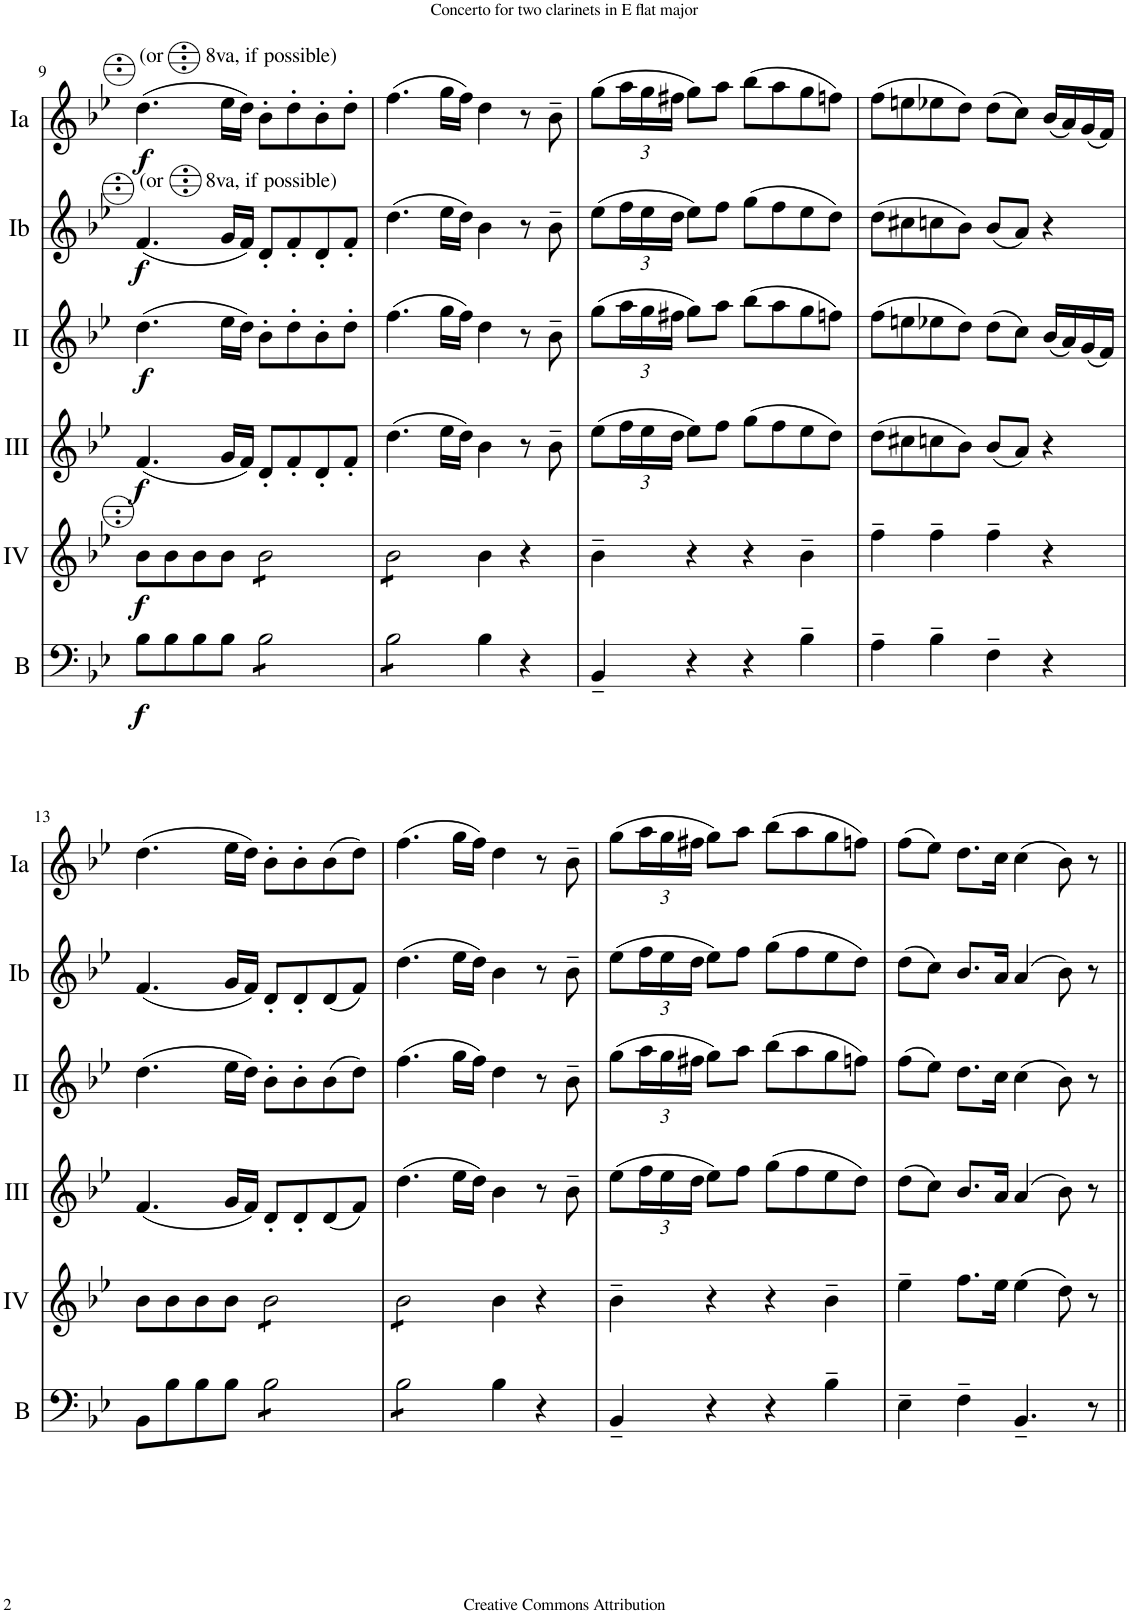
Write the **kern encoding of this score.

**kern	**dynam	**kern	**dynam	**kern	**dynam	**kern	**dynam	**kern	**dynam	**kern	**dynam
*part6	*part6	*part5	*part5	*part4	*part4	*part3	*part3	*part2	*part2	*part1	*part1
*staff6	*staff6	*staff5	*staff5	*staff4	*staff4	*staff3	*staff3	*staff2	*staff2	*staff1	*staff1
*I"Bass	*	*I"Acc. 4	*	*I"Acc. 3	*	*I"Acc. 2	*	*I"Acc. 1b	*	*I"Acc. 1a	*
*I'B	*	*	*	*	*	*	*	*	*	*	*
!!LO:PB:g=z
*clefF4	*	*clefG2	*	*clefG2	*	*clefG2	*	*clefG2	*	*clefG2	*
*Trd7c12	*	*Trd7c12	*	*	*	*	*	*	*	*	*
*k[b-e-]	*	*k[b-e-]	*	*k[b-e-]	*	*k[b-e-]	*	*k[b-e-]	*	*k[b-e-]	*
*M4/4	*	*M4/4	*	*M4/4	*	*M4/4	*	*M4/4	*	*M4/4	*
=9	=9	=9	=9	=9	=9	=9	=9	=9	=9	=9	=9
!	!	!	!	!	!	!	!	!	!	!LO:TX:a:t=(or        8va, if possible)	!
!	!	!	!	!	!	!	!	!LO:TX:a:t=(or        8va, if possible)	!	!	!
!	!LO:DY:b	!	!LO:DY:b	!	!LO:DY:b	!	!LO:DY:b	!	!LO:DY:b	!	!LO:DY:b
8B-\L	f	8b-\L	f	(4.f/	f	(4.dd\	f	(4.f/	f	(4.dd\	f
8B-\	.	8b-\	.	.	.	.	.	.	.	.	.
8B-\	.	8b-\	.	.	.	.	.	.	.	.	.
8B-\J	.	8b-\J	.	16g/LL	.	16ee-\LL	.	16g/LL	.	16ee-\LL	.
.	.	.	.	16f/JJ)	.	16dd\JJ)	.	16f/JJ)	.	16dd\JJ)	.
*tremolo	*	*	*	*	*	*	*	*	*	*	*
*	*	*tremolo	*	*	*	*	*	*	*	*	*
8B-\L	.	8b-\L	.	8d'/L	.	8b-'\L	.	8d'/L	.	8b-'\L	.
8B-\	.	8b-\	.	8f'/	.	8dd'\	.	8f'/	.	8dd'\	.
8B-\	.	8b-\	.	8d'/	.	8b-'\	.	8d'/	.	8b-'\	.
8B-\J	.	8b-\J	.	8f'/J	.	8dd'\J	.	8f'/J	.	8dd'\J	.
=10	=10	=10	=10	=10	=10	=10	=10	=10	=10	=10	=10
8B-\L	.	8b-\L	.	(4.dd\	.	(4.ff\	.	(4.dd\	.	(4.ff\	.
8B-\	.	8b-\	.	.	.	.	.	.	.	.	.
8B-\	.	8b-\	.	.	.	.	.	.	.	.	.
8B-\J	.	8b-\J	.	16ee-\LL	.	16gg\LL	.	16ee-\LL	.	16gg\LL	.
*	*	*Xtremolo	*	*	*	*	*	*	*	*	*
*Xtremolo	*	*	*	*	*	*	*	*	*	*	*
.	.	.	.	16dd\JJ)	.	16ff\JJ)	.	16dd\JJ)	.	16ff\JJ)	.
4B-\	.	4b-\	.	4b-\	.	4dd\	.	4b-\	.	4dd\	.
4r	.	4r	.	8r	.	8r	.	8r	.	8r	.
.	.	.	.	8b-~\	.	8b-~\	.	8b-~\	.	8b-~\	.
=11	=11	=11	=11	=11	=11	=11	=11	=11	=11	=11	=11
4BB-~/	.	4b-~\	.	(8ee-\L	.	(8gg\L	.	(8ee-\L	.	(8gg\L	.
*	*	*	*	*Xbrackettup	*	*Xbrackettup	*	*Xbrackettup	*	*Xbrackettup	*
.	.	.	.	24ff\L	.	24aa\L	.	24ff\L	.	24aa\L	.
.	.	.	.	24ee-\	.	24gg\	.	24ee-\	.	24gg\	.
.	.	.	.	24dd\JJ	.	24ff#X\JJ	.	24dd\JJ	.	24ff#X\JJ	.
4r	.	4r	.	8ee-\L)	.	8gg\L)	.	8ee-\L)	.	8gg\L)	.
.	.	.	.	8ff\J	.	8aa\J	.	8ff\J	.	8aa\J	.
4r	.	4r	.	(8gg\L	.	(8bb-\L	.	(8gg\L	.	(8bb-\L	.
.	.	.	.	8ff\	.	8aa\	.	8ff\	.	8aa\	.
4B-~\	.	4b-~\	.	8ee-\	.	8gg\	.	8ee-\	.	8gg\	.
.	.	.	.	8dd\J)	.	8ffn\J)	.	8dd\J)	.	8ffn\J)	.
=12	=12	=12	=12	=12	=12	=12	=12	=12	=12	=12	=12
4A~\	.	4ff~\	.	(8dd\L	.	(8ff\L	.	(8dd\L	.	(8ff\L	.
.	.	.	.	8cc#X\	.	8een\	.	8cc#X\	.	8een\	.
4B-~\	.	4ff~\	.	8ccn\	.	8ee-X\	.	8ccn\	.	8ee-X\	.
.	.	.	.	8b-\J)	.	8dd\J)	.	8b-\J)	.	8dd\J)	.
4F~\	.	4ff~\	.	(8b-/L	.	(8dd\L	.	(8b-/L	.	(8dd\L	.
.	.	.	.	8a/J)	.	8cc\J)	.	8a/J)	.	8cc\J)	.
4r	.	4r	.	4r	.	(16b-/LL	.	4r	.	(16b-/LL	.
.	.	.	.	.	.	16a/)	.	.	.	16a/)	.
.	.	.	.	.	.	(16g/	.	.	.	(16g/	.
.	.	.	.	.	.	16f/JJ)	.	.	.	16f/JJ)	.
!!LO:LB:g=z
=13	=13	=13	=13	=13	=13	=13	=13	=13	=13	=13	=13
8BB-\L	.	8b-\L	.	(4.f/	.	(4.dd\	.	(4.f/	.	(4.dd\	.
8B-\	.	8b-\	.	.	.	.	.	.	.	.	.
8B-\	.	8b-\	.	.	.	.	.	.	.	.	.
8B-\J	.	8b-\J	.	16g/LL	.	16ee-\LL	.	16g/LL	.	16ee-\LL	.
.	.	.	.	16f/JJ)	.	16dd\JJ)	.	16f/JJ)	.	16dd\JJ)	.
*tremolo	*	*	*	*	*	*	*	*	*	*	*
*	*	*tremolo	*	*	*	*	*	*	*	*	*
8B-\L	.	8b-\L	.	8d'/L	.	8b-'\L	.	8d'/L	.	8b-'\L	.
8B-\	.	8b-\	.	8d'/	.	8b-'\	.	8d'/	.	8b-'\	.
8B-\	.	8b-\	.	(8d/	.	(8b-\	.	(8d/	.	(8b-\	.
8B-\J	.	8b-\J	.	8f/J)	.	8dd\J)	.	8f/J)	.	8dd\J)	.
=14	=14	=14	=14	=14	=14	=14	=14	=14	=14	=14	=14
8B-\L	.	8b-\L	.	(4.dd\	.	(4.ff\	.	(4.dd\	.	(4.ff\	.
8B-\	.	8b-\	.	.	.	.	.	.	.	.	.
8B-\	.	8b-\	.	.	.	.	.	.	.	.	.
8B-\J	.	8b-\J	.	16ee-\LL	.	16gg\LL	.	16ee-\LL	.	16gg\LL	.
*	*	*Xtremolo	*	*	*	*	*	*	*	*	*
*Xtremolo	*	*	*	*	*	*	*	*	*	*	*
.	.	.	.	16dd\JJ)	.	16ff\JJ)	.	16dd\JJ)	.	16ff\JJ)	.
4B-\	.	4b-\	.	4b-\	.	4dd\	.	4b-\	.	4dd\	.
4r	.	4r	.	8r	.	8r	.	8r	.	8r	.
.	.	.	.	8b-~\	.	8b-~\	.	8b-~\	.	8b-~\	.
=15	=15	=15	=15	=15	=15	=15	=15	=15	=15	=15	=15
4BB-~/	.	4b-~\	.	(8ee-\L	.	(8gg\L	.	(8ee-\L	.	(8gg\L	.
.	.	.	.	24ff\L	.	24aa\L	.	24ff\L	.	24aa\L	.
.	.	.	.	24ee-\	.	24gg\	.	24ee-\	.	24gg\	.
.	.	.	.	24dd\JJ	.	24ff#X\JJ	.	24dd\JJ	.	24ff#X\JJ	.
4r	.	4r	.	8ee-\L)	.	8gg\L)	.	8ee-\L)	.	8gg\L)	.
.	.	.	.	8ff\J	.	8aa\J	.	8ff\J	.	8aa\J	.
4r	.	4r	.	(8gg\L	.	(8bb-\L	.	(8gg\L	.	(8bb-\L	.
.	.	.	.	8ff\	.	8aa\	.	8ff\	.	8aa\	.
4B-~\	.	4b-~\	.	8ee-\	.	8gg\	.	8ee-\	.	8gg\	.
.	.	.	.	8dd\J)	.	8ffn\J)	.	8dd\J)	.	8ffn\J)	.
=16	=16	=16	=16	=16	=16	=16	=16	=16	=16	=16	=16
4E-~\	.	4ee-~\	.	(8dd\L	.	(8ff\L	.	(8dd\L	.	(8ff\L	.
.	.	.	.	8cc\J)	.	8ee-\J)	.	8cc\J)	.	8ee-\J)	.
4F~\	.	8.ff\L	.	8.b-/L	.	8.dd\L	.	8.b-/L	.	8.dd\L	.
.	.	16ee-\Jk	.	16a/Jk	.	16cc\Jk	.	16a/Jk	.	16cc\Jk	.
4.BB-~/	.	(4ee-\	.	(4a/	.	(4cc\	.	(4a/	.	(4cc\	.
.	.	8dd\)	.	8b-\)	.	8b-\)	.	8b-\)	.	8b-\)	.
8r	.	8r	.	8r	.	8r	.	8r	.	8r	.
=||	=||	=||	=||	=||	=||	=||	=||	=||	=||	=||	=||
*-	*-	*-	*-	*-	*-	*-	*-	*-	*-	*-	*-
